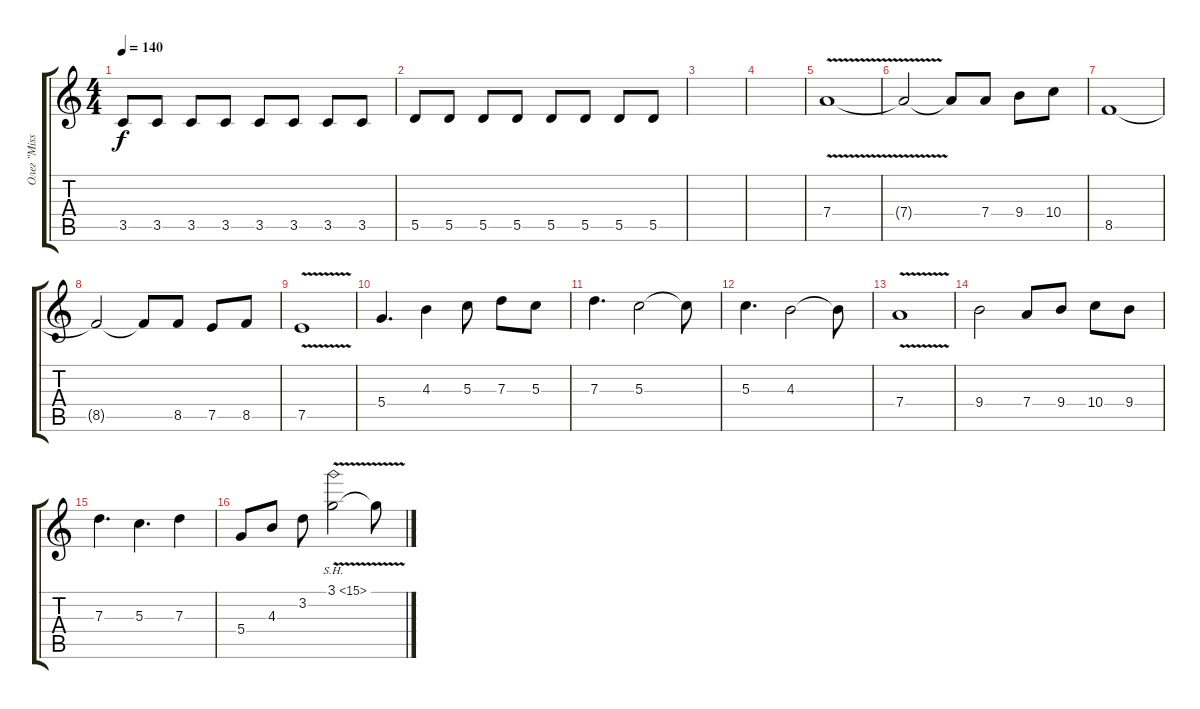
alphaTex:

\track ("Олег \"Mission\" Мишин" "Олег \"Miss") {instrument distortionguitar}
\staff {score tabs}
\tuning (E4 B3 G3 D3 A2 E2) {hide}
\ts (4 4)
\tempo 140
\clef g2
\ks c
3.5.8{dy f} 3.5.8 3.5.8 3.5.8 3.5.8 3.5.8 3.5.8 3.5.8 |
5.5.8 5.5.8 5.5.8 5.5.8 5.5.8 5.5.8 5.5.8 5.5.8 |
|
|
7.4{v}.1 |
7.4{t}.2 7.4{t}.8 7.4.8 9.4.8 10.4.8 |
8.5.1 |
8.5{t}.2 8.5{t}.8 8.5.8 7.5.8 8.5.8 |
7.5{v}.1 |
5.4.4{d} 4.3.4 5.3.8 7.3.8 5.3.8 |
7.3.4{d} 5.3.2 5.3{t}.8 |
5.3.4{d} 4.3.2 4.3{t}.8 |
7.4{v}.1 |
9.4.2 7.4.8 9.4.8 10.4.8 9.4.8 |
7.3.4{d} 5.3.4{d} 7.3.4 |
5.4.8 4.3.8 3.2.8 3.1{sh 12 v}.2 3.1{t}.8
